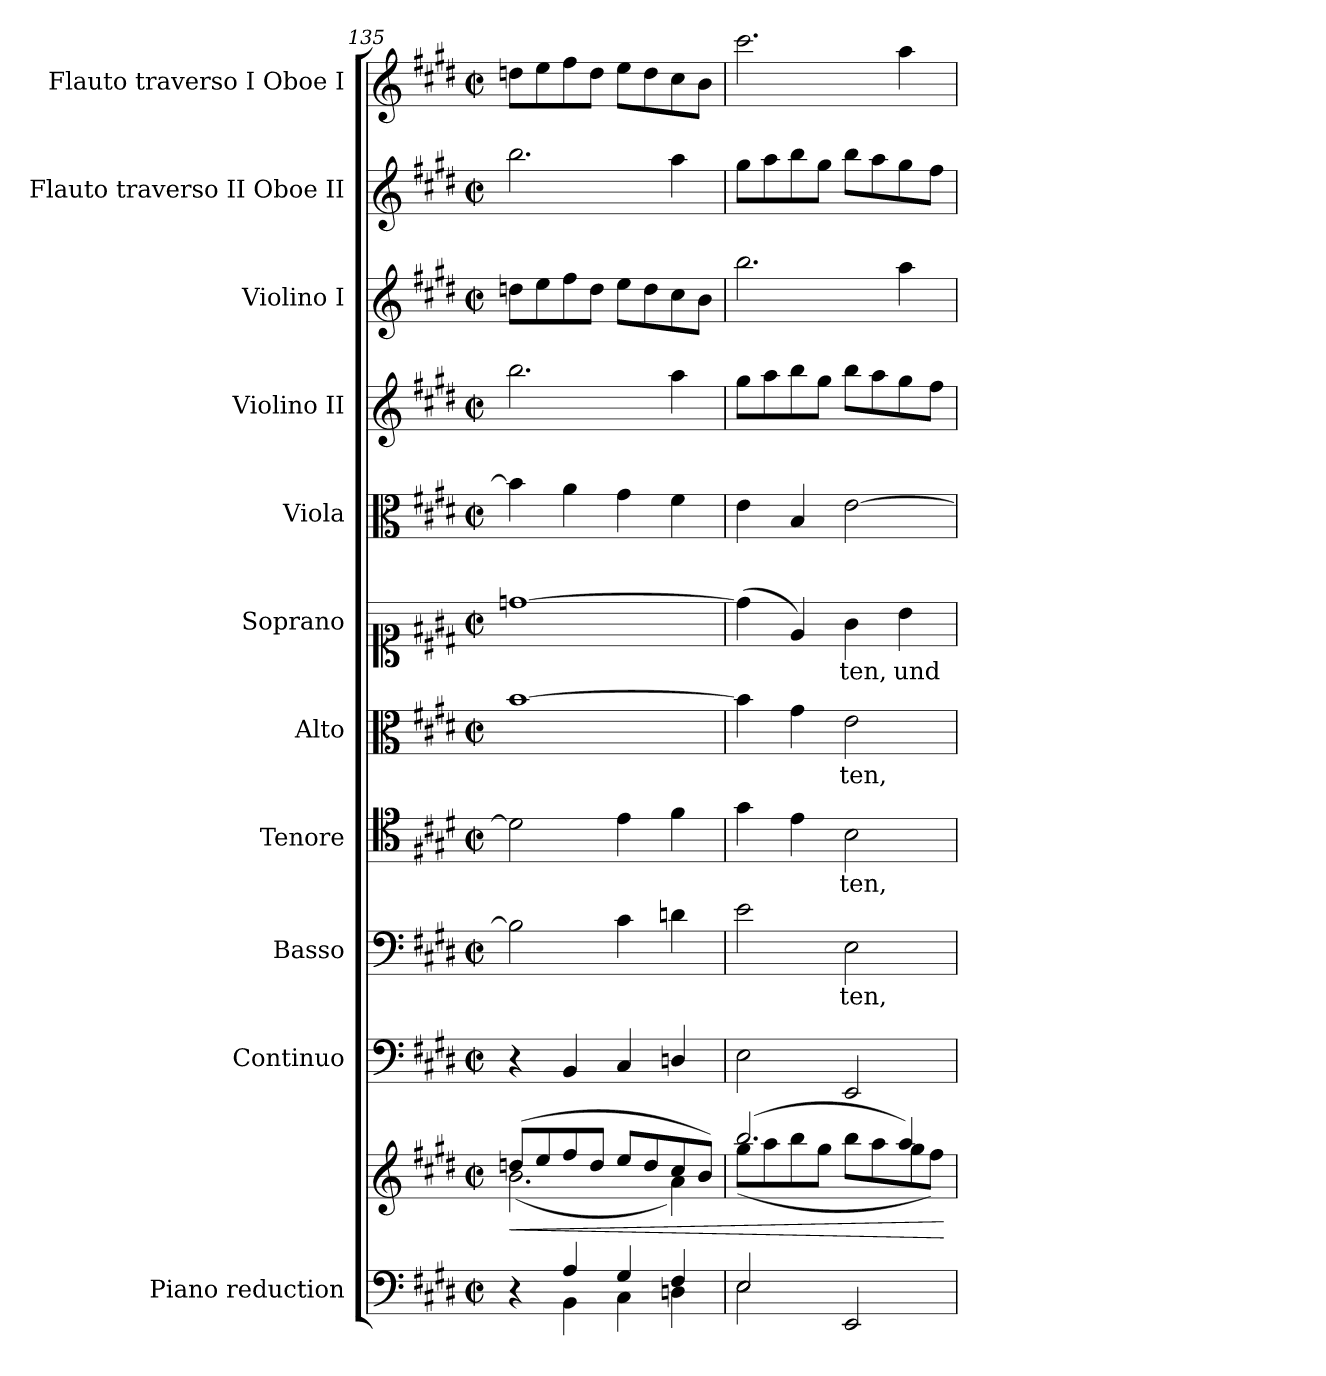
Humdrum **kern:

**kern	**kern	**dynam	**kern	**kern	**text	**kern	**text	**kern	**text	**kern	**text	**kern	**kern	**kern	**kern	**kern
*part11	*part11	*part11	*part10	*part9	*part9	*part8	*part8	*part7	*part7	*part6	*part6	*part5	*part4	*part3	*part2	*part1
*staff12	*staff11	*staff11/12	*staff10	*staff9	*staff9	*staff8	*staff8	*staff7	*staff7	*staff6	*staff6	*staff5	*staff4	*staff3	*staff2	*staff1
*I"Piano reduction	*	*	*I"Continuo	*I"Basso	*	*I"Tenore	*	*I"Alto	*	*I"Soprano	*	*I"Viola	*I"Violino II	*I"Violino I	*I"Flauto traverso II Oboe II	*I"Flauto traverso I Oboe I
*I'Pno	*	*	*	*	*	*	*	*	*	*	*	*	*	*	*I'Ob	*I'Ob
!!LO:PB:g=z
*clefF4	*clefG2	*	*clefF4	*clefF4	*	*clefC4	*	*clefC3	*	*clefC1	*	*clefC3	*clefG2	*clefG2	*clefG2	*clefG2
*k[f#c#g#d#]	*k[f#c#g#d#]	*	*k[f#c#g#d#]	*k[f#c#g#d#]	*	*k[f#c#g#d#]	*	*k[f#c#g#d#]	*	*k[f#c#g#d#]	*	*k[f#c#g#d#]	*k[f#c#g#d#]	*k[f#c#g#d#]	*k[f#c#g#d#]	*k[f#c#g#d#]
*M2/2	*M2/2	*	*M2/2	*M2/2	*	*M2/2	*	*M2/2	*	*M2/2	*	*M2/2	*M2/2	*M2/2	*M2/2	*M2/2
*met(c|)	*met(c|)	*	*met(c|)	*met(c|)	*	*met(c|)	*	*met(c|)	*	*met(c|)	*	*met(c|)	*met(c|)	*met(c|)	*met(c|)	*met(c|)
=135	=135	=135	=135	=135	=135	=135	=135	=135	=135	=135	=135	=135	=135	=135	=135	=135
*^	*	*	*	*	*	*	*	*	*	*	*	*	*	*	*	*
!	!	!	!LO:HP:b	!	!	!	!	!	!	!LO:LY:b	!	!LO:LY:b	!	!	!	!	!
*	*	*^	*	*	*	*	*	*	*	*	*	*	*	*	*	*	*
4r	4ryy	(>8ddn/L	(<2.b\	<	4r	2B\]	.	2d\]	.	[1b	--	[1ddn	--	4b\]	2.bb\	8ddn\L	2.bb\	8ddn\L
.	.	8ee/	.	.	.	.	.	.	.	.	.	.	.	.	.	8ee\	.	8ee\
4A/	4BB\	8ff#/	.	.	4BB/	.	.	.	.	.	.	.	.	4a\	.	8ff#\	.	8ff#\
.	.	8dd/J	.	.	.	.	.	.	.	.	.	.	.	.	.	8dd\J	.	8dd\J
4G#/	4C#\	8ee/L	.	.	4C#/	4c#\	.	4e\	.	.	.	.	.	4g#\	.	8ee\L	.	8ee\L
.	.	8dd/	.	.	.	.	.	.	.	.	.	.	.	.	.	8dd\	.	8dd\
4F#/	4Dn\	8cc#/	4a\)	.	4Dn/	4dn\	.	4f#\	.	.	.	.	.	4f#\	4aa\	8cc#\	4aa\	8cc#\
.	.	8b/J)	.	.	.	.	.	.	.	.	.	.	.	.	.	8b\J	.	8b\J
=136	=136	=136	=136	=136	=136	=136	=136	=136	=136	=136	=136	=136	=136	=136	=136	=136	=136	=136
2E/	2E\	(>2.bb/	(<8gg#\L	.	2E\	2e\	.	4g#\	.	4b\]	.	(>4dd\]	.	4e\	8gg#\L	2.bb\	8gg#\L	2.ccc#\
.	.	.	8aa\	.	.	.	.	.	.	.	.	.	.	.	8aa\	.	8aa\	.
.	.	.	8bb\	.	.	.	.	4e\	.	4g#\	.	4e/)	.	4B/	8bb\	.	8bb\	.
.	.	.	8gg#\J	.	.	.	.	.	.	.	.	.	.	.	8gg#\J	.	8gg#\J	.
!	!	!	!	!	!	!	!LO:LY:b	!	!LO:LY:b	!	!LO:LY:b	!	!LO:LY:b	!	!	!	!	!
2EE/	2ryy	.	8bb\L	.	2EE/	2E\	ten,	2B\	ten,	2e\	ten,	4g#\	ten,	[2e\	8bb\L	.	8bb\L	.
.	.	.	8aa\	.	.	.	.	.	.	.	.	.	.	.	8aa\	.	8aa\	.
!	!	!	!	!	!	!	!	!	!	!	!	!	!LO:LY:b	!	!	!	!	!
.	.	4aa/)	8gg#\	.	.	.	.	.	.	.	.	4b\	und	.	8gg#\	4aa\	8gg#\	4aa\
.	.	.	8ff#\J)	.	.	.	.	.	.	.	.	.	.	.	8ff#\J	.	8ff#\J	.
*v	*v	*	*	*	*	*	*	*	*	*	*	*	*	*	*	*	*	*
*	*v	*v	*	*	*	*	*	*	*	*	*	*	*	*	*	*	*
.	.	[	.	.	.	.	.	.	.	.	.	.	.	.	.	.
=	=	=	=	=	=	=	=	=	=	=	=	=	=	=	=	=
*-	*-	*-	*-	*-	*-	*-	*-	*-	*-	*-	*-	*-	*-	*-	*-	*-
